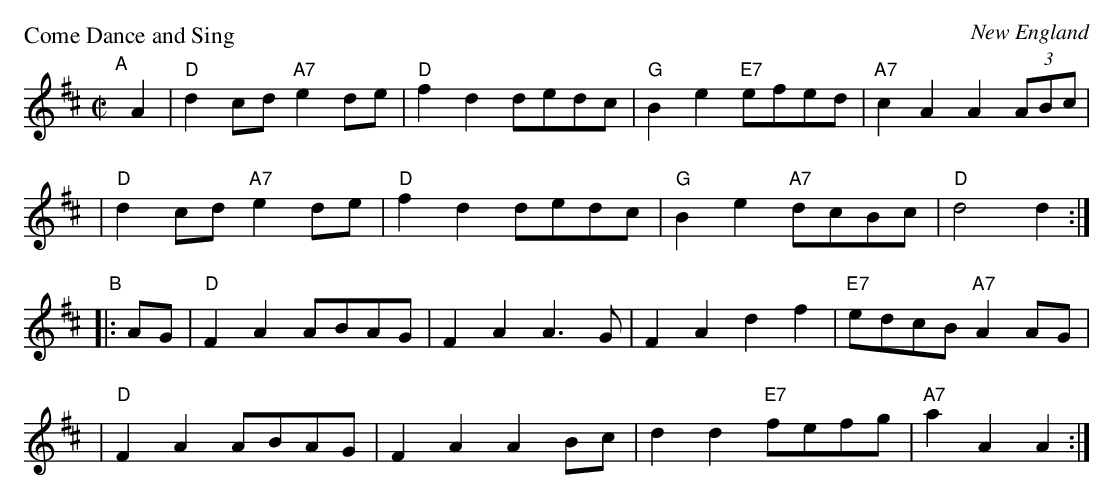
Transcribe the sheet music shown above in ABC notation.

X:1
P: Come Dance and Sing
C: New England
M: C|
K: D
"^A"[|] A2 \
| "D"d2cd "A7"e2de | "D"f2d2 dedc | "G"B2e2 "E7"efed | "A7"c2A2 A2 (3ABc |
| "D"d2cd "A7"e2de | "D"f2d2 dedc | "G"B2e2 "A7"dcBc | "D"d4 d2 :|
"^B"|: AG \
| "D"F2A2 ABAG | F2A2 A3G | F2A2 d2f2 | "E7"edcB "A7"A2AG |
| "D"F2A2 ABAG | F2A2 A2Bc | d2d2 "E7"fefg | "A7"a2A2 A2 :|
